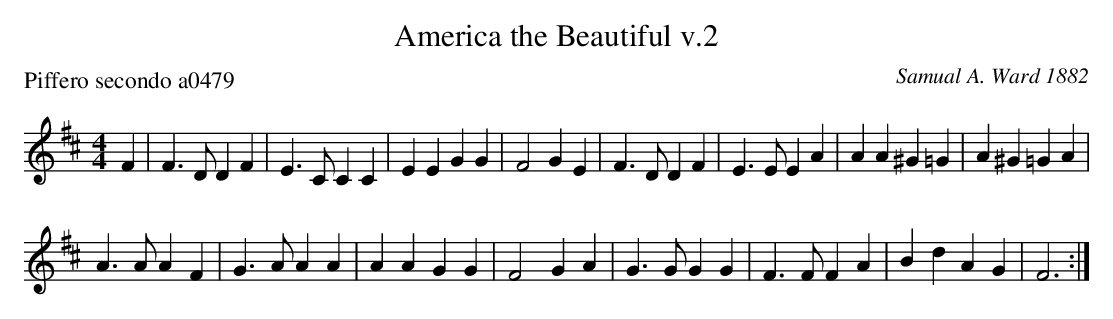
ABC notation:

X:1
T: America the Beautiful v.2
P: Piffero secondo a0479
C: Samual A. Ward 1882
M: 4/4
L: 1/4
K: D
F |\
F>D DF | E>C CC | EE GG | F2 GE |\
F>D DF | E>E EA | AA ^G=G | A^G =GA |
A>A AF | G>A AA | AA GG | F2 GA |\
G>G GG | F>F FA | Bd AG | F3 :|
